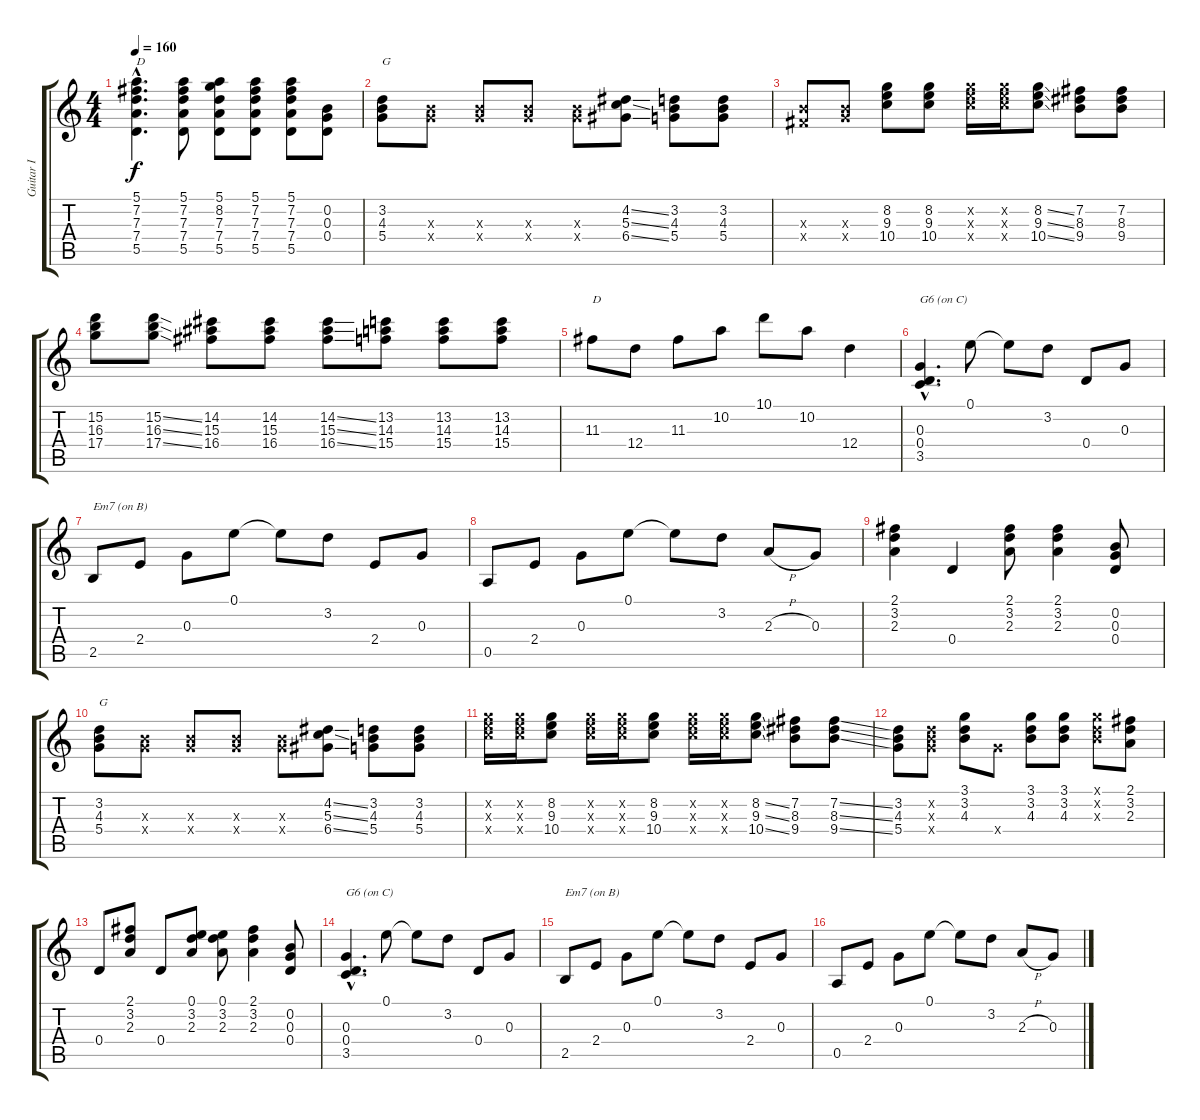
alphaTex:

\track ("Guitar I" "Guitar I") {instrument distortionguitar}
\staff {score tabs}
\tuning (E4 B3 G3 D3 A2 E2) {hide}
\ts (4 4)
\tempo 160
\clef g2
\ks c
(5.1{hac} 7.2{hac} 7.3{hac} 7.4{hac} 5.5{hac}).4{d txt "D" dy f} (5.1 7.2 7.3 7.4 5.5).8 (5.1 8.2 7.3 7.4 5.5).8 (5.1 7.2 7.3 7.4 5.5).8 (5.1 7.2 7.3 7.4 5.5).8 (0.2 0.3 0.4).8 |
(3.2 4.3 5.4).8{txt "G"} (4.3{x} 5.4{x}).8 (4.3{x} 5.4{x}).8 (4.3{x} 5.4{x}).8 (4.3{x} 5.4{x}).8 (4.2{ss} 5.3{ss} 6.4{ss}).8 (3.2 4.3 5.4).8 (3.2 4.3 5.4).8 |
(4.3{x} 4.4{x}).8 (4.3{x} 5.4{x}).8 (8.2 9.3 10.4).8 (8.2 9.3 10.4).8 (8.2{x} 9.3{x} 10.4{x}).16 (8.2{x} 9.3{x} 10.4{x}).16 (8.2{ss} 9.3{ss} 10.4{ss}).8 (7.2 8.3 9.4).8 (7.2 8.3 9.4).8 |
(15.2 16.3 17.4).8 (15.2{ss} 16.3{ss} 17.4{ss}).8 (14.2 15.3 16.4).8 (14.2 15.3 16.4).8 (14.2{ss} 15.3{ss} 16.4{ss}).8 (13.2 14.3 15.4).8 (13.2 14.3 15.4).8 (13.2 14.3 15.4).8 |
11.3.8{txt "D"} 12.4.8 11.3.8 10.2.8 10.1.8 10.2.8 12.4.4 |
(0.3{hac} 0.4{hac} 3.5{hac}).4{d txt "G6 (on C)"} 0.1.8 0.1{t}.8 3.2.8 0.4.8 0.3.8 |
2.5.8{txt "Em7 (on B)"} 2.4.8 0.3.8 0.1.8 0.1{t}.8 3.2.8 2.4.8 0.3.8 |
0.5.8 2.4.8 0.3.8 0.1.8 0.1{t}.8 3.2.8 2.3{h}.8 0.3.8 |
(2.1 3.2 2.3).4 0.4.4 (2.1 3.2 2.3).8 (2.1 3.2 2.3).4 (0.2 0.3 0.4).8 |
(3.2 4.3 5.4).8{txt "G"} (4.3{x} 5.4{x}).8 (4.3{x} 5.4{x}).8 (4.3{x} 5.4{x}).8 (4.3{x} 5.4{x}).8 (4.2{ss} 5.3{ss} 6.4{ss}).8 (3.2 4.3 5.4).8 (3.2 4.3 5.4).8 |
(8.2{x} 9.3{x} 10.4{x}).16 (8.2{x} 9.3{x} 10.4{x}).16 (8.2 9.3 10.4).8 (8.2{x} 9.3{x} 10.4{x}).16 (8.2{x} 9.3{x} 10.4{x}).16 (8.2 9.3 10.4).8 (8.2{x} 9.3{x} 10.4{x}).16 (8.2{x} 9.3{x} 10.4{x}).16 (8.2{ss} 9.3{ss} 10.4{ss}).8 (7.2 8.3 9.4).8 (7.2{ss} 8.3{ss} 9.4{ss}).8 |
(3.2 4.3 5.4).8 (3.2{x} 4.3{x} 5.4{x}).8 (3.1 3.2 4.3).8 5.4{x}.8 (3.1 3.2 4.3).8 (3.1 3.2 4.3).8 (3.1{x} 3.2{x} 4.3{x}).8 (2.1 3.2 2.3).8 |
0.4.8 (2.1 3.2 2.3).8 0.4.8 (0.1 3.2 2.3).8 (0.1 3.2 2.3).8 (2.1 3.2 2.3).4 (0.2 0.3 0.4).8 |
(0.3{hac} 0.4{hac} 3.5{hac}).4{d txt "G6 (on C)"} 0.1.8 0.1{t}.8 3.2.8 0.4.8 0.3.8 |
2.5.8{txt "Em7 (on B)"} 2.4.8 0.3.8 0.1.8 0.1{t}.8 3.2.8 2.4.8 0.3.8 |
0.5.8 2.4.8 0.3.8 0.1.8 0.1{t}.8 3.2.8 2.3{h}.8 0.3.8
